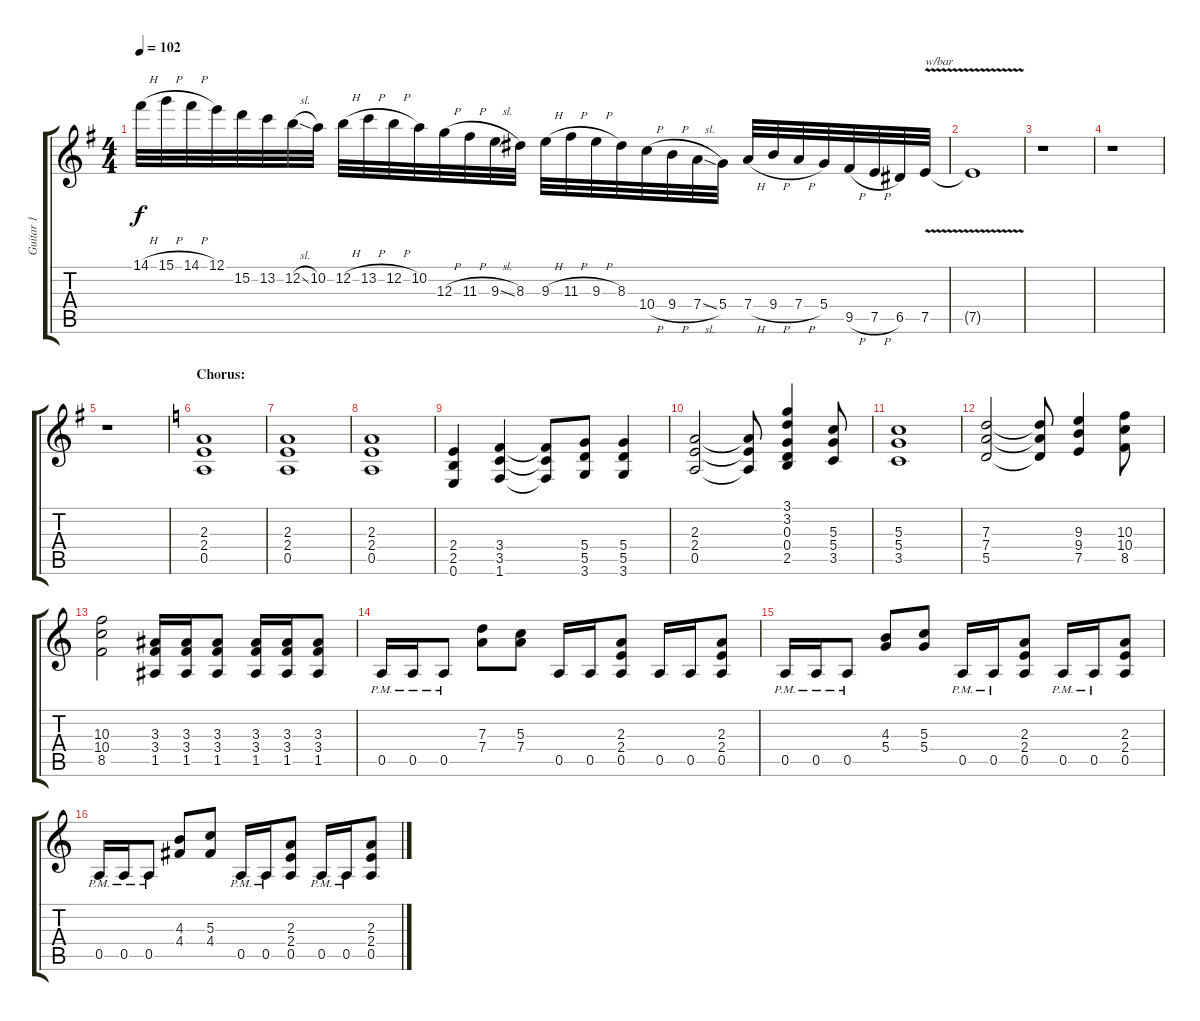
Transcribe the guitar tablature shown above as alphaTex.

\track ("Guitar 1" "Guitar 1") {instrument distortionguitar}
\staff {score tabs}
\tuning (E4 B3 G3 D3 A2 E2) {hide}
\ts (4 4)
\tempo 102
\clef g2
\ks eminor
14.1{h}.32{dy f} 15.1{h}.32 14.1{h}.32 12.1.32 15.2.32 13.2.32 12.2{sl}.32 10.2.32 12.2{h}.32 13.2{h}.32 12.2{h}.32 10.2.32 12.3{h}.32 11.3{h}.32 9.3{sl}.32 8.3.32 9.3{h}.32 11.3{h}.32 9.3{h}.32 8.3.32 10.4{h}.32 9.4{h}.32 7.4{sl}.32 5.4.32 7.4{h}.32 9.4{h}.32 7.4{h}.32 5.4.32 9.5{h}.32 7.5{h}.32 6.5.32 7.5{v}.32{txt "w/bar"} |
7.5{t}.1 |
r.1 |
r.1 |
r.1 |
\section ("" "Chorus:")
\ks c
(2.3 2.4 0.5).1{volume 11 instrument overdrivenguitar} |
(2.3 2.4 0.5).1 |
(2.3 2.4 0.5).1 |
(2.4 2.5 0.6).4 (3.4 3.5 1.6).4 (3.4{t} 3.5{t} 1.6{t}).8 (5.4 5.5 3.6).8 (5.4 5.5 3.6).4 |
(2.3 2.4 0.5).2 (2.3{t} 2.4{t} 0.5{t}).8 (3.1 3.2 0.3 0.4 2.5).4 (5.3 5.4 3.5).8 |
(5.3 5.4 3.5).1 |
(7.3 7.4 5.5).2 (7.3{t} 7.4{t} 5.5{t}).8 (9.3 9.4 7.5).4 (10.3 10.4 8.5).8 |
(10.3 10.4 8.5).2 (3.3 3.4 1.5).16 (3.3 3.4 1.5).16 (3.3 3.4 1.5).8 (3.3 3.4 1.5).16 (3.3 3.4 1.5).16 (3.3 3.4 1.5).8 |
0.5{pm}.16 0.5{pm}.16 0.5{pm}.8 (7.3 7.4).8 (5.3 7.4).8 0.5.16 0.5.16 (2.3 2.4 0.5).8 0.5.16 0.5.16 (2.3 2.4 0.5).8 |
0.5{pm}.16 0.5{pm}.16 0.5{pm}.8 (4.3 5.4).8 (5.3 5.4).8 0.5{pm}.16 0.5{pm}.16 (2.3 2.4 0.5).8 0.5{pm}.16 0.5{pm}.16 (2.3 2.4 0.5).8 |
0.5{pm}.16 0.5{pm}.16 0.5{pm}.8 (4.3 4.4).8 (5.3 4.4).8 0.5{pm}.16 0.5{pm}.16 (2.3 2.4 0.5).8 0.5{pm}.16 0.5{pm}.16 (2.3 2.4 0.5).8
